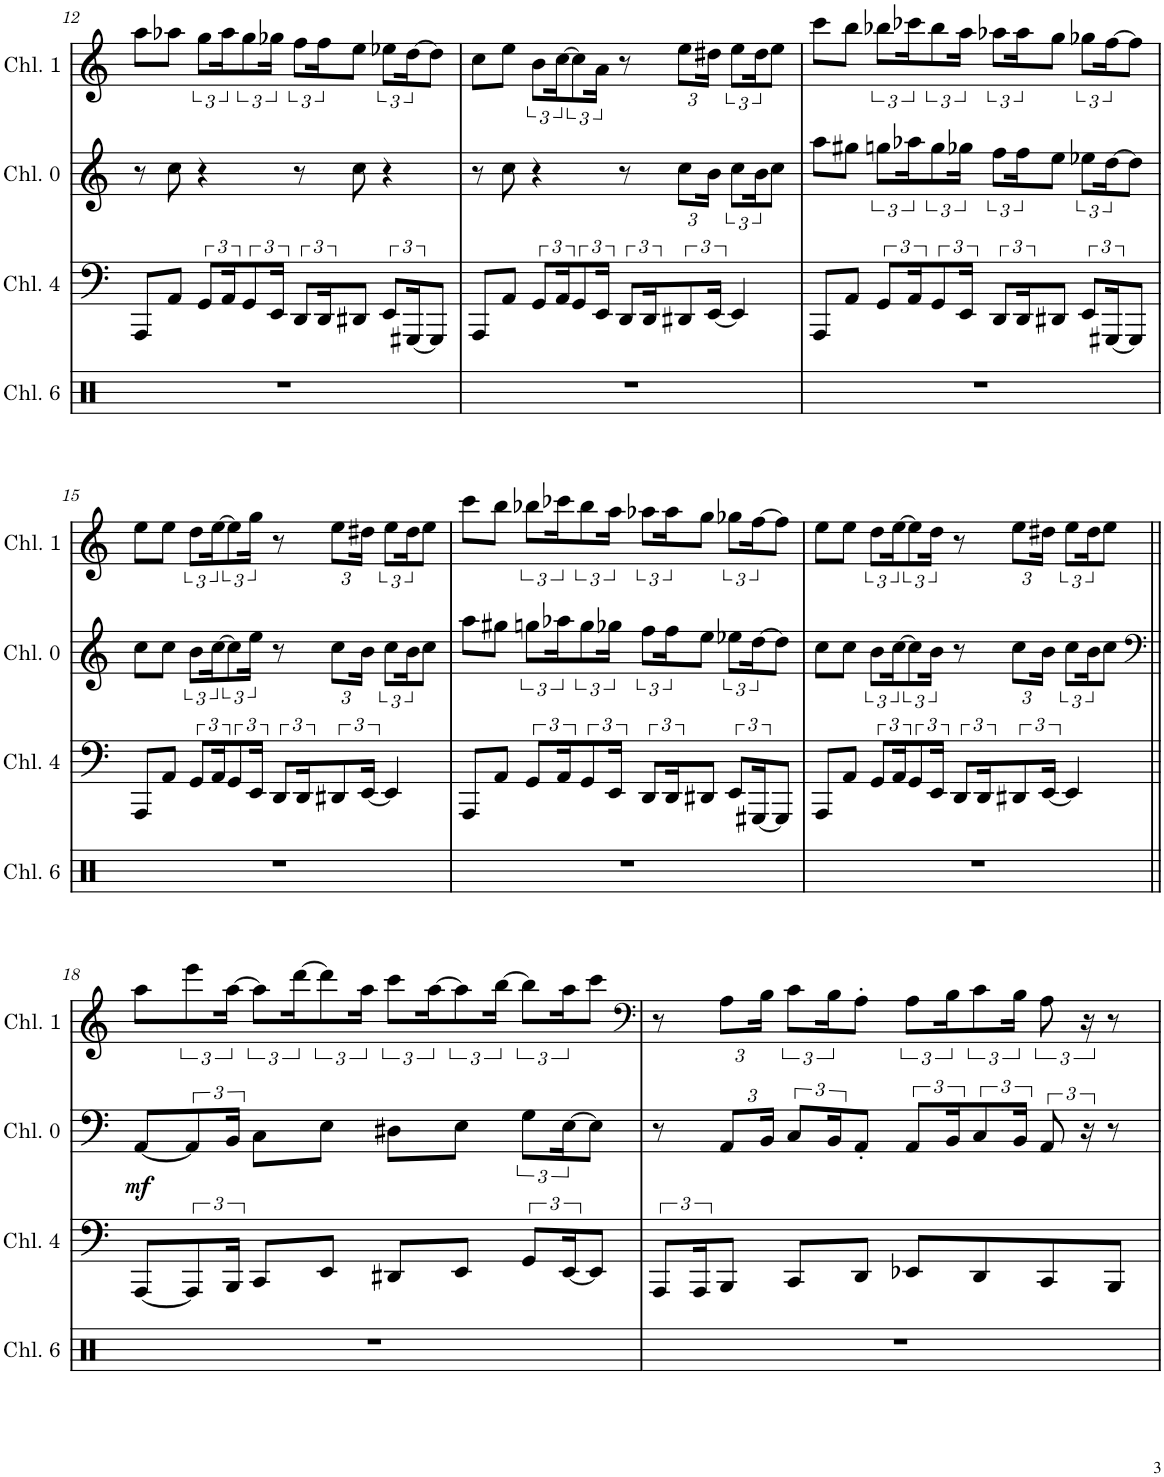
**kern	**kern	**kern	**dynam	**kern
*part4	*part3	*part2	*part2	*part1
*staff4	*staff3	*staff2	*staff2	*staff1
*I"Channel 6	*I"Channel 4	*I"Channel 0	*	*I"Channel 1
*I'Chl. 6	*I'Chl. 4	*I'Chl. 0	*	*I'Chl. 1
!!LO:PB:g=z
*clefX	*clefF4	*clefG2	*	*clefF4
*k[]	*k[]	*k[]	*	*k[]
*M4/4	*M4/4	*M4/4	*	*M4/4
*met(c)	*met(c)	*met(c)	*	*met(c)
=12	=12	=12	=12	=12
1r	8AAA/L	8r	.	8aa\L
.	8AA/J	8cc\	.	8aa-X\J
.	12GG/L	4r	.	12gg\L
.	24AA/K	.	.	24aa-\K
.	12GG/	.	.	12gg\
.	24EE/Jk	.	.	24gg-X\Jk
.	12DD/L	8r	.	12ff\L
.	24DD/K	.	.	24ff\K
.	8DD#X/J	8cc\	.	8ee\J
.	12EE/L	4r	.	12ee-X\L
.	[24GGG#X/K	.	.	[24dd\K
.	8GGG#/J]	.	.	8dd\J]
=13	=13	=13	=13	=13
1r	8AAA/L	8r	.	8cc\L
.	8AA/J	8cc\	.	8ee\J
.	12GG/L	4r	.	12b\L
.	24AA/K	.	.	[8cc\
.	12GG/	.	.	.
.	24EE/Jk	.	.	24a\Jk
.	12DD/L	8r	.	8r
.	24DD/K	.	.	.
*	*	*Xbrackettup	*	*Xbrackettup
.	12DD#X/	12cc\L	.	12ee\L
.	[24EE/Jk	24b\Jk	.	24dd#X\Jk
*	*	*brackettup	*	*brackettup
.	4EE/]	12cc\L	.	12ee\L
.	.	24b\K	.	24dd#\K
.	.	8cc\J	.	8ee\J
=14	=14	=14	=14	=14
1r	8AAA/L	8aa\L	.	8ccc\L
.	8AA/J	8gg#X\J	.	8bb\J
.	12GG/L	12ggn\L	.	12bb-X\L
.	24AA/K	24aa-X\K	.	24ccc-X\K
.	12GG/	12gg\	.	12bb-\
.	24EE/Jk	24gg-X\Jk	.	24aa\Jk
.	12DD/L	12ff\L	.	12aa-X\L
.	24DD/K	24ff\K	.	24aa-\K
.	8DD#X/J	8ee\J	.	8gg\J
.	12EE/L	12ee-X\L	.	12gg-X\L
.	[24GGG#X/K	[24dd\K	.	[24ff\K
.	8GGG#/J]	8dd\J]	.	8ff\J]
!!LO:LB:g=z
=15	=15	=15	=15	=15
1r	8AAA/L	8cc\L	.	8ee\L
.	8AA/J	8cc\J	.	8ee\J
.	12GG/L	12b\L	.	12dd\L
.	24AA/K	[8cc\	.	[8ee\
.	12GG/	.	.	.
.	24EE/Jk	24ee\Jk	.	24gg\Jk
.	12DD/L	8r	.	8r
.	24DD/K	.	.	.
*	*	*Xbrackettup	*	*Xbrackettup
.	12DD#X/	12cc\L	.	12ee\L
.	[24EE/Jk	24b\Jk	.	24dd#X\Jk
*	*	*brackettup	*	*brackettup
.	4EE/]	12cc\L	.	12ee\L
.	.	24b\K	.	24dd#\K
.	.	8cc\J	.	8ee\J
=16	=16	=16	=16	=16
1r	8AAA/L	8aa\L	.	8ccc\L
.	8AA/J	8gg#X\J	.	8bb\J
.	12GG/L	12ggn\L	.	12bb-X\L
.	24AA/K	24aa-X\K	.	24ccc-X\K
.	12GG/	12gg\	.	12bb-\
.	24EE/Jk	24gg-X\Jk	.	24aa\Jk
.	12DD/L	12ff\L	.	12aa-X\L
.	24DD/K	24ff\K	.	24aa-\K
.	8DD#X/J	8ee\J	.	8gg\J
.	12EE/L	12ee-X\L	.	12gg-X\L
.	[24GGG#X/K	[24dd\K	.	[24ff\K
.	8GGG#/J]	8dd\J]	.	8ff\J]
=17	=17	=17	=17	=17
1r	8AAA/L	8cc\L	.	8ee\L
.	8AA/J	8cc\J	.	8ee\J
.	12GG/L	12b\L	.	12dd\L
.	24AA/K	[8cc\	.	[8ee\
.	12GG/	.	.	.
.	24EE/Jk	24b\Jk	.	24dd\Jk
.	12DD/L	8r	.	8r
.	24DD/K	.	.	.
*	*	*Xbrackettup	*	*Xbrackettup
.	12DD#X/	12cc\L	.	12ee\L
.	[24EE/Jk	24b\Jk	.	24dd#X\Jk
*	*	*brackettup	*	*brackettup
.	4EE/]	12cc\L	.	12ee\L
.	.	24b\K	.	24dd#\K
.	.	8cc\J	.	8ee\J
!!LO:LB:g=z
=18||	=18||	=18||	=18||	=18||
*	*	*clefF4	*	*
!	!	!	!LO:DY:b	!
1r	[8AAA/L	[8AA/L	mf	8aa\L
.	12AAA/]	12AA/]	.	12eee\
.	24BBB/Jk	24BB/Jk	.	[8aa\J
.	8CC/L	8C\L	.	.
.	.	.	.	[8ddd\
.	8EE/J	8E\J	.	.
.	.	.	.	24aa\Jk
.	8DD#X/L	8D#X\L	.	12ccc\L
.	.	.	.	[8aa\
.	8EE/J	8E\J	.	.
.	.	.	.	[8bb\J
.	12GG/L	12G\L	.	.
.	[24EE/K	[24E\K	.	24aa\K
.	8EE/J]	8E\J]	.	8ccc\J
=19	=19	=19	=19	=19
*	*	*	*	*clefF4
1r	12AAA/L	8r	.	8r
.	24AAA/K	.	.	.
*	*	*Xbrackettup	*	*Xbrackettup
.	8BBB/J	12AA/L	.	12A\L
.	.	24BB/Jk	.	24B\Jk
*	*	*brackettup	*	*brackettup
.	8CC/L	12C/L	.	12c\L
.	.	24BB/K	.	24B\K
.	8DD/J	8AA'/J	.	8A'\J
.	8EE-X/L	12AA/L	.	12A\L
.	.	24BB/K	.	24B\K
.	8DD/	12C/	.	12c\
.	.	24BB/Jk	.	24B\Jk
.	8CC/	12AA/	.	12A\
.	.	24r	.	24r
.	8BBB/J	8r	.	8r
=	=	=	=	=
*-	*-	*-	*-	*-
